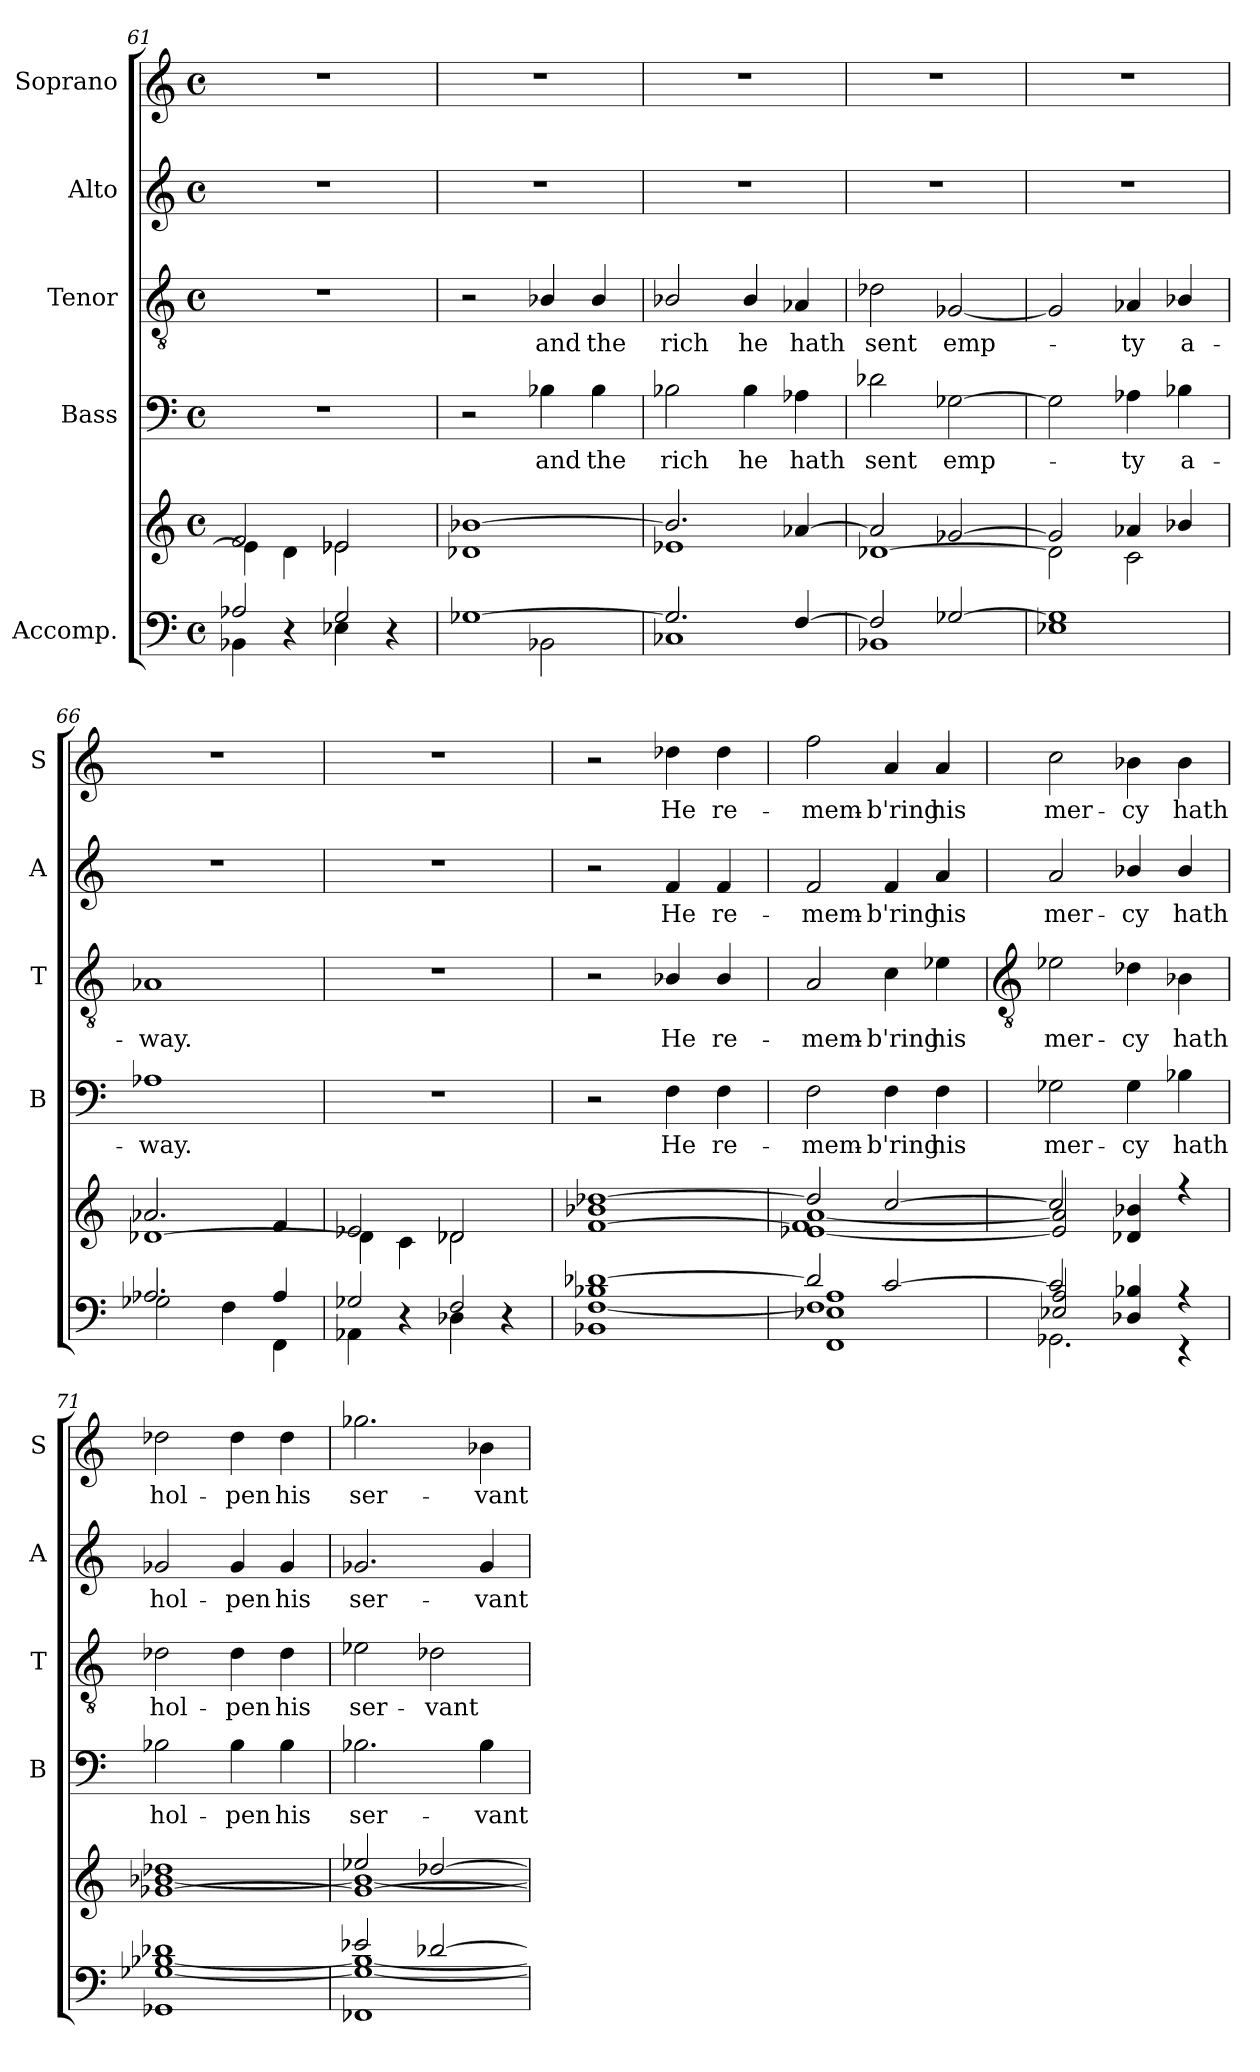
**kern	**kern	**kern	**text	**kern	**text	**kern	**text	**kern	**text
*part5	*part5	*part4	*part4	*part3	*part3	*part2	*part2	*part1	*part1
*staff6	*staff5	*staff4	*staff4	*staff3	*staff3	*staff2	*staff2	*staff1	*staff1
*I"Accomp.	*	*I"Bass	*	*I"Tenor	*	*I"Alto	*	*I"Soprano	*
*	*	*I'B	*	*I'T	*	*I'A	*	*I'S	*
!!LO:LB:g=z
*clefF4	*clefG2	*clefF4	*	*clefGv2	*	*clefG2	*	*clefG2	*
*k[]	*k[]	*k[]	*	*k[]	*	*k[]	*	*k[]	*
*C:	*C:	*C:	*	*C:	*	*C:	*	*C:	*
*M4/4	*M4/4	*M4/4	*	*M4/4	*	*M4/4	*	*M4/4	*
*met(c)	*met(c)	*met(c)	*	*met(c)	*	*met(c)	*	*met(c)	*
=61	=61	=61	=61	=61	=61	=61	=61	=61	=61
*^	*^	*	*	*	*	*	*	*	*
*	*^	*	*^	*	*	*	*	*	*	*	*
2A-X/	1ryy	4BB-X\	2f/	1ryy	4e-\]	1r	.	1r	.	1r	.	1r	.
.	.	4r	.	.	4d\	.	.	.	.	.	.	.	.
2G/	.	4E-X\	2e-X/	.	2e-\	.	.	.	.	.	.	.	.
.	.	4r	.	.	.	.	.	.	.	.	.	.	.
=62	=62	=62	=62	=62	=62	=62	=62	=62	=62	=62	=62	=62	=62
[1G-X/	1ryy	2ryy	[1b-X/	1ryy	1d-X\	2r	.	2r	.	1r	.	1r	.
!	!	!	!	!	!	!	!LO:LY:b	!	!LO:LY:b	!	!	!	!
.	.	2BB-X\	.	.	.	4B-X\	and	4B-X/	and	.	.	.	.
!	!	!	!	!	!	!	!LO:LY:b	!	!LO:LY:b	!	!	!	!
.	.	.	.	.	.	4B-\	the	4B-/	the	.	.	.	.
=63	=63	=63	=63	=63	=63	=63	=63	=63	=63	=63	=63	=63	=63
!	!	!	!	!	!	!	!LO:LY:b	!	!LO:LY:b	!	!	!	!
2.G-/]	1ryy	1C-X\	2.b-/]	1ryy	1e-X\	2B-X\	rich	2B-X/	rich	1r	.	1r	.
!	!	!	!	!	!	!	!LO:LY:b	!	!LO:LY:b	!	!	!	!
.	.	.	.	.	.	4B-\	he	4B-/	he	.	.	.	.
!	!	!	!	!	!	!	!LO:LY:b	!	!LO:LY:b	!	!	!	!
[4F/	.	.	[4a-X/	.	.	4A-X	hath	4A-X	hath	.	.	.	.
=64	=64	=64	=64	=64	=64	=64	=64	=64	=64	=64	=64	=64	=64
!	!	!	!	!	!	!	!LO:LY:b	!	!LO:LY:b	!	!	!	!
2F/]	1ryy	1BB-X\	2a-/]	1ryy	[1d-X\	2d-X	sent	2d-X	sent	1r	.	1r	.
!	!	!	!	!	!	!	!LO:LY:b	!	!LO:LY:b	!	!	!	!
[2G-X/	.	.	[2g-X/	.	.	[2G-X	emp-	[2G-X	emp-	.	.	.	.
=65	=65	=65	=65	=65	=65	=65	=65	=65	=65	=65	=65	=65	=65
1G-/]	1ryy	1E-X\	2g-/]	1ryy	2d-\]	2G-]	.	2G-]	.	1r	.	1r	.
!	!	!	!	!	!	!	!LO:LY:b	!	!LO:LY:b	!	!	!	!
.	.	.	4a-X/	.	2c\	4A-X	ty	4A-X	ty	.	.	.	.
!	!	!	!	!	!	!	!LO:LY:b	!	!LO:LY:b	!	!	!	!
.	.	.	4b-X/	.	.	4B-X	a-	4B-X/	a-	.	.	.	.
=66	=66	=66	=66	=66	=66	=66	=66	=66	=66	=66	=66	=66	=66
!	!	!	!	!	!	!	!LO:LY:b	!	!LO:LY:b	!	!	!	!
2.A-X/	1ryy	2G-X\	2.a-X/	1ryy	[1d-X\	1A-X	-way.	1A-X	-way.	1r	.	1r	.
.	.	4F\	.	.	.	.	.	.	.	.	.	.	.
4A-/	.	4FF\	4f/	.	.	.	.	.	.	.	.	.	.
=67	=67	=67	=67	=67	=67	=67	=67	=67	=67	=67	=67	=67	=67
2G-X/	1ryy	4AA-X\	2e-X/	1ryy	4d-\]	1r	.	1r	.	1r	.	1r	.
.	.	4r	.	.	4c\	.	.	.	.	.	.	.	.
2F/	.	4D-X\	2d-X/	.	2d-\	.	.	.	.	.	.	.	.
.	.	4r	.	.	.	.	.	.	.	.	.	.	.
=68	=68	=68	=68	=68	=68	=68	=68	=68	=68	=68	=68	=68	=68
[1d-X/	[1F\	1BB-X\ 1B-X\	[1dd-X/	1b-X\	[1f\	2r	.	2r	.	2r	.	2r	.
!	!	!	!	!	!	!	!LO:LY:b	!	!LO:LY:b	!	!LO:LY:b	!	!LO:LY:b
.	.	.	.	.	.	4F	He	4B-X/	He	4f	He	4dd-X	He
!	!	!	!	!	!	!	!LO:LY:b	!	!LO:LY:b	!	!LO:LY:b	!	!LO:LY:b
.	.	.	.	.	.	4F	re-	4B-/	re-	4f	re-	4dd-	re-
=69	=69	=69	=69	=69	=69	=69	=69	=69	=69	=69	=69	=69	=69
!	!	!	!	!	!	!	!LO:LY:b	!	!LO:LY:b	!	!LO:LY:b	!	!LO:LY:b
2d-/]	1F\]	1FF\ 1E-X\ 1A\	2dd-/]	[1e-X/ [1a/	1f\]	2F	-mem-	2A	-mem-	2f	-mem-	2ff	-mem-
!	!	!	!	!	!	!	!LO:LY:b	!	!LO:LY:b	!	!LO:LY:b	!	!LO:LY:b
[2c/	.	.	[2cc/	.	.	4F	-b'ring	4c	-b'ring	4f	-b'ring	4a	-b'ring
!	!	!	!	!	!	!	!LO:LY:b	!	!LO:LY:b	!	!LO:LY:b	!	!LO:LY:b
.	.	.	.	.	.	4F	his	4e-X	his	4a	his	4a	his
!!LO:LB:g=z
=70	=70	=70	=70	=70	=70	=70	=70	=70	=70	=70	=70	=70	=70
*	*	*	*	*	*	*	*	*clefGv2	*	*	*	*	*
!	!	!	!	!	!	!	!LO:LY:b	!	!LO:LY:b	!	!LO:LY:b	!	!LO:LY:b
2c/]	2E-X/ 2A/	2.GG-X\	2cc/]	2e-/] 2a/]	1ryy	2G-X	mer-	2e-X	mer-	2a	mer-	2cc	mer-
!	!	!	!	!	!	!	!LO:LY:b	!	!LO:LY:b	!	!LO:LY:b	!	!LO:LY:b
4D-X/ 4B-X/	2ryy	.	4d-X/ 4b-X/	2ryy	.	4G-	-cy	4d-X	-cy	4b-X/	-cy	4b-X	-cy
!	!	!	!	!	!	!	!LO:LY:b	!	!LO:LY:b	!	!LO:LY:b	!	!LO:LY:b
4r	.	4r	4r	.	.	4B-X	hath	4B-X	hath	4b-/	hath	4b-	hath
=71	=71	=71	=71	=71	=71	=71	=71	=71	=71	=71	=71	=71	=71
!	!	!	!	!	!	!	!LO:LY:b	!	!LO:LY:b	!	!LO:LY:b	!	!LO:LY:b
1d-X/	[1G-X\ [1B-X\	1GG-X\	1dd-X/	[1b-X\	[1g-X\	2B-X	hol-	2d-X	hol-	2g-X	hol-	2dd-X	hol-
!	!	!	!	!	!	!	!LO:LY:b	!	!LO:LY:b	!	!LO:LY:b	!	!LO:LY:b
.	.	.	.	.	.	4B-	-pen	4d-	-pen	4g-	-pen	4dd-	-pen
!	!	!	!	!	!	!	!LO:LY:b	!	!LO:LY:b	!	!LO:LY:b	!	!LO:LY:b
.	.	.	.	.	.	4B-	his	4d-	his	4g-	his	4dd-	his
=72	=72	=72	=72	=72	=72	=72	=72	=72	=72	=72	=72	=72	=72
!	!	!	!	!	!	!	!LO:LY:b	!	!LO:LY:b	!	!LO:LY:b	!	!LO:LY:b
2e-X/	1G-\_ 1B-\_	1FF-X\	2ee-X/	1b-\_	1g-\_	2.B-X	ser-	2e-X	ser-	2.g-X	ser-	2.gg-X	ser-
!	!	!	!	!	!	!	!	!	!LO:LY:b	!	!	!	!
[2d-X/	.	.	[2dd-X/	.	.	.	.	2d-X	-vant	.	.	.	.
!	!	!	!	!	!	!	!LO:LY:b	!	!	!	!LO:LY:b	!	!LO:LY:b
.	.	.	.	.	.	4B-	-vant	.	.	4g-	-vant	4b-X	-vant
*v	*v	*v	*	*	*	*	*	*	*	*	*	*	*
*	*v	*v	*v	*	*	*	*	*	*	*	*
=	=	=	=	=	=	=	=	=	=
*-	*-	*-	*-	*-	*-	*-	*-	*-	*-
